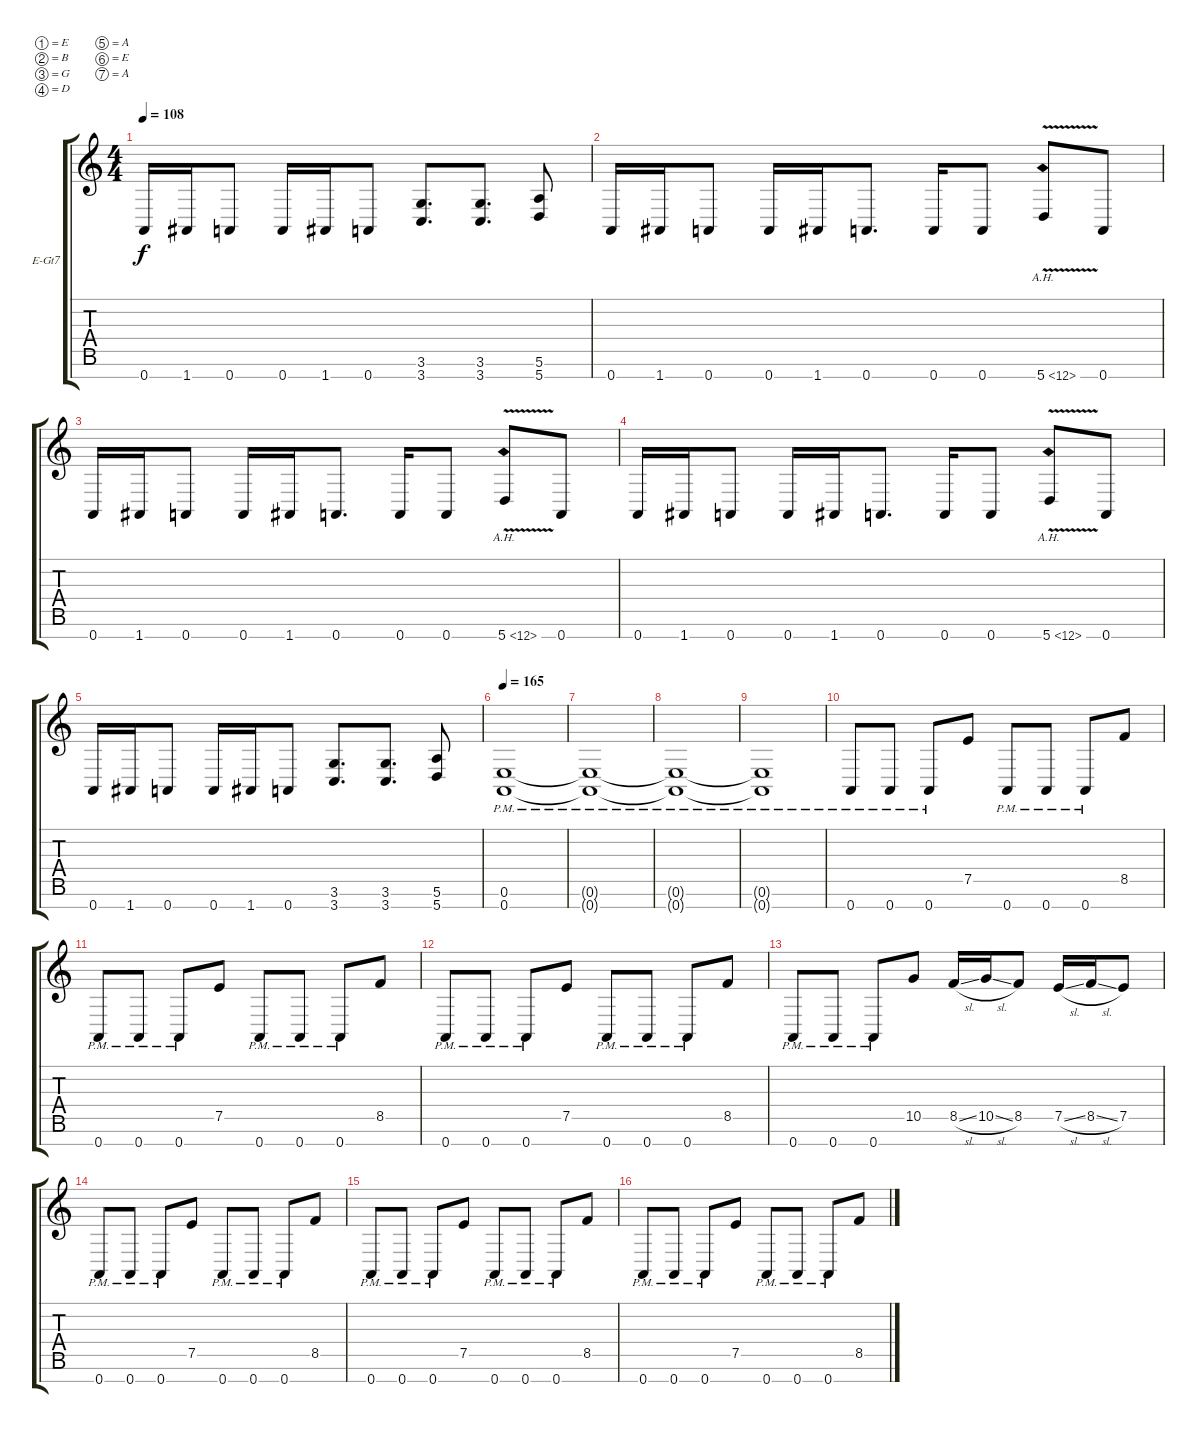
\defaultSystemsLayout 4
\bracketExtendMode groupsimilarinstruments
\firstSystemTrackNameOrientation horizontal
\otherSystemsTrackNameOrientation horizontal
\track ("Electric Guitar" "E-Gt7") {instrument distortionguitar}
\staff {score tabs}
\tuning (E4 B3 G3 D3 A2 E2 A1)
\ts (4 4)
\tempo 108
\clef g2
\ks c
0.7.16{dy f} 1.7.16 0.7.8 0.7.16 1.7.16 0.7.8 (3.7 3.6).8{d} (3.7 3.6).8{d} (5.7 5.6).8 |
0.7.16 1.7.16 0.7.8 0.7.16 1.7.16 0.7.8{d} 0.7.16 0.7.8 5.7{ah 7 v}.8 0.7.8 |
0.7.16 1.7.16 0.7.8 0.7.16 1.7.16 0.7.8{d} 0.7.16 0.7.8 5.7{ah 7 v}.8 0.7.8 |
0.7.16 1.7.16 0.7.8 0.7.16 1.7.16 0.7.8{d} 0.7.16 0.7.8 5.7{ah 7 v}.8 0.7.8 |
0.7.16 1.7.16 0.7.8 0.7.16 1.7.16 0.7.8 (3.7 3.6).8{d} (3.7 3.6).8{d} (5.7 5.6).8 |
\tempo 165
(0.6{pm} 0.7{pm}).1 |
(0.7{pm t} 0.6{pm t}).1 |
(0.7{pm t} 0.6{pm t}).1 |
(0.7{pm t} 0.6{pm t}).1 |
0.7{pm}.8 0.7{pm}.8 0.7{pm}.8 7.5.8 0.7{pm}.8 0.7{pm}.8 0.7{pm}.8 8.5.8 |
0.7{pm}.8 0.7{pm}.8 0.7{pm}.8 7.5.8 0.7{pm}.8 0.7{pm}.8 0.7{pm}.8 8.5.8 |
0.7{pm}.8 0.7{pm}.8 0.7{pm}.8 7.5.8 0.7{pm}.8 0.7{pm}.8 0.7{pm}.8 8.5.8 |
0.7{pm}.8 0.7{pm}.8 0.7{pm}.8 10.5.8 8.5{sl}.16 10.5{sl}.16 8.5.8 7.5{sl}.16 8.5{sl}.16 7.5.8 |
0.7{pm}.8 0.7{pm}.8 0.7{pm}.8 7.5.8 0.7{pm}.8 0.7{pm}.8 0.7{pm}.8 8.5.8 |
0.7{pm}.8 0.7{pm}.8 0.7{pm}.8 7.5.8 0.7{pm}.8 0.7{pm}.8 0.7{pm}.8 8.5.8 |
0.7{pm}.8 0.7{pm}.8 0.7{pm}.8 7.5.8 0.7{pm}.8 0.7{pm}.8 0.7{pm}.8 8.5.8
